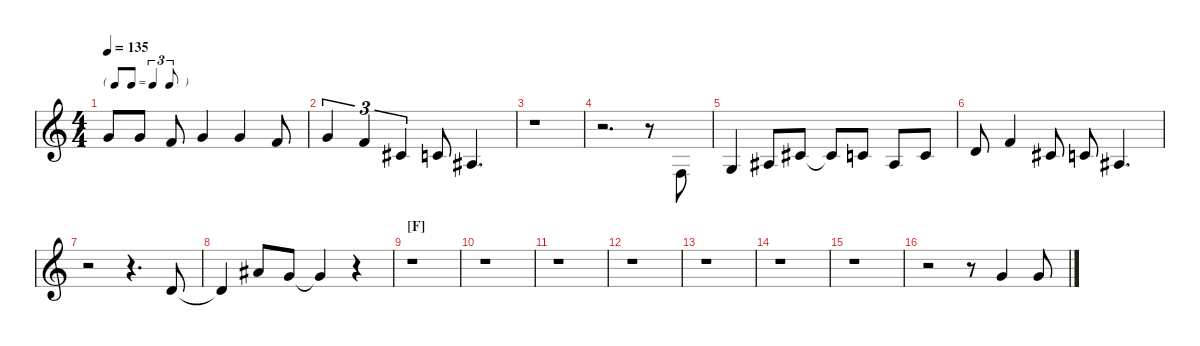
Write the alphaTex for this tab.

\defaultSystemsLayout 4
\hideDynamics
\bracketExtendMode nobrackets
\singleTrackTrackNamePolicy hidden
\multiTrackTrackNamePolicy hidden
\firstSystemTrackNameMode fullname
\firstSystemTrackNameOrientation horizontal
\otherSystemsTrackNameOrientation horizontal
\track ("Vocals" "Voc") {instrument trumpet}
\staff {score}
\tuning (E4 B3 G3 D3 A2 E2)
\ts (4 4)
\tf triplet8th
\scale
0.225806
\tempo 135
\accidentals auto
\clef g2
\ottava regular
\simile none
\scale
0.333333
\ks c
3.1{t}.8{dy ff beam Up} 3.1.8{beam Up} 1.1.8{beam Up} 3.1.4{beam Up} 3.1.4{beam Up} 1.1.8{beam Up} |
\scale
0.322581
\scale
0.333333 3.1.4{tu (3 2) beam Up} 1.1.4{tu (3 2) beam Up} 2.2{acc #}.4{tu (3 2) beam Up} 1.2.8{beam Up} 3.3{acc #}.4{d beam Up} |
\scale
0.225806
\scale
0.333333 r.1{beam Down} |
\scale
0.225806
\scale
0.333333 r.2{d beam Down} r.8{beam Down} 3.4.8{beam Up} |
\scale
0.265957
\scale
0.333333 5.4.4{beam Up} 3.3{acc #}.8{beam Up} 2.2{acc #}.8{beam Up} 2.2{t acc #}.8{beam Up} 1.2.8{beam Up} 3.3{acc #}.8{beam Up} 1.2.8{beam Up} |
\scale
0.244681
\scale
0.333333 3.2.8{beam Up} 1.1.4{beam Up} 2.2{acc #}.8{beam Up} 1.2.8{beam Up} 3.3{acc #}.4{d beam Up} |
\scale
0.265957
\scale
0.333333 r.2{beam Down} r.4{d beam Down} 3.2.8{beam Up} |
\scale
0.223404
\scale
0.333333 3.2{t}.4{beam Up} 6.1{acc #}.8{beam Up} 3.1.8{beam Up} 3.1{t}.4{beam Up} r.4{beam Up} |
\section ("F" "")
\scale
0.25
\scale
0.333333 r.1{beam Down} |
\scale
0.25
\scale
0.333333 r.1{beam Down} |
\scale
0.25
\scale
0.333333 r.1{beam Down} |
\scale
0.25
\scale
0.333333 r.1{beam Down} |
\scale
0.25
\scale
0.333333 r.1{beam Down} |
\scale
0.25
\scale
0.333333 r.1{beam Down} |
\scale
0.25
\scale
0.333333 r.1{beam Down} |
\scale
0.25
\scale
0.333333 r.2{beam Down} r.8{beam Down} 3.1.4{beam Up} 3.1.8{beam Up}
